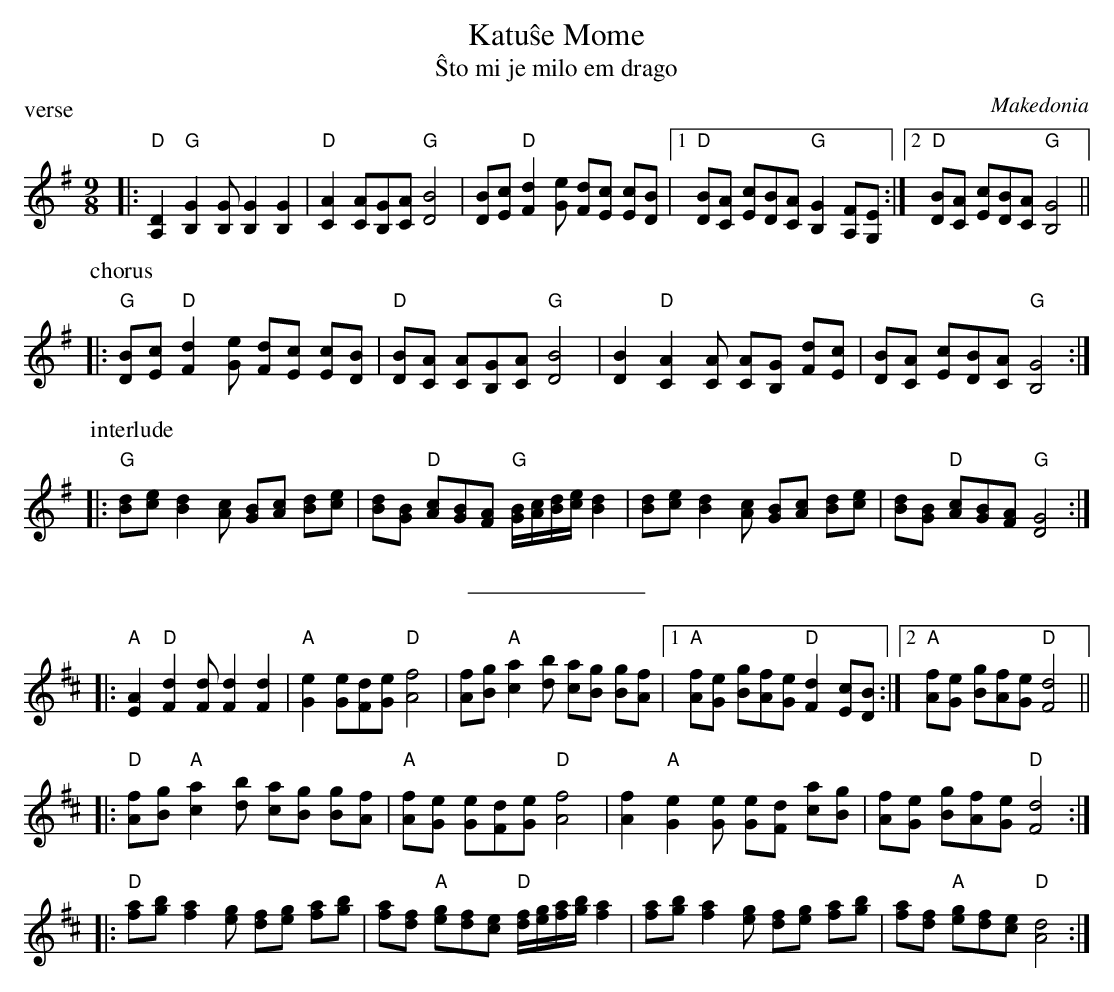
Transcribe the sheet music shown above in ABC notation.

X:1
T: Katu\^se Mome
T: \^Sto mi je milo em drago
O: Makedonia
M: 9/8
L: 1/8
P: verse
K: G
|: "D"[D2A,2] "G"[G2B,2][GB,] [G2B,2] [G2B,2] \
| "D"[A2C2] [AC][GB,][AC] "G"[B4D4] \
| [BD][cE] "D"[d2F2][eG] [dF][cE] [cE][BD] \
|1 "D"[BD][AC] [cE][BD][AC] "G"[G2B,2] [FA,][EG,] \
:|2 "D"[BD][AC] [cE][BD][AC] "G"[G4B,4] ||
P: chorus
|: "G"[BD][cE] "D"[d2F2][eG] [dF][cE] [cE][BD] \
| "D"[BD][AC] [AC][GB,][AC] "G"[B4D4] \
| [B2D2] "D"[A2C2][AC] [AC][GB,] [dF][cE] \
| [BD][AC] [cE][BD][AC] "G"[G4B,4] :|
P: interlude
|: "G"[dB][ec] [d2B2][cA] [BG][cA] [dB][ec] \
| [dB][BG] "D"[cA][BG][AF] "G"[B/G/][c/A/][d/B/][e/c/] [d2B2] \
| [dB][ec] [d2B2][cA] [BG][cA] [dB][ec] \
| [dB][BG] "D"[cA][BG][AF] "G"[G4D4] :|
%%sep
K: D
|: "A"[A2E2] "D"[d2F2][dF] [d2F2] [d2F2] \
| "A"[e2G2] [eG][dF][eG] "D"[f4A4] \
| [fA][gB] "A"[a2c2][bd] [ac][gB] [gB][fA] \
|1 "A"[fA][eG] [gB][fA][eG] "D"[d2F2] [cE][BD] \
:|2 "A"[fA][eG] [gB][fA][eG] "D"[d4F4] ||
|: "D"[fA][gB] "A"[a2c2][bd] [ac][gB] [gB][fA] \
| "A"[fA][eG] [eG][dF][eG] "D"[f4A4] \
| [f2A2] "A"[e2G2][eG] [eG][dF] [ac][gB] \
| [fA][eG] [gB][fA][eG] "D"[d4F4] :|
|: "D"[af][bg] [a2f2][ge] [fd][ge] [af][bg] \
| [af][fd] "A"[ge][fd][ec] "D"[f/d/][g/e/][a/f/][b/g/] [a2f2] \
| [af][bg] [a2f2][ge] [fd][ge] [af][bg] \
| [af][fd] "A"[ge][fd][ec] "D"[d4A4] :|
